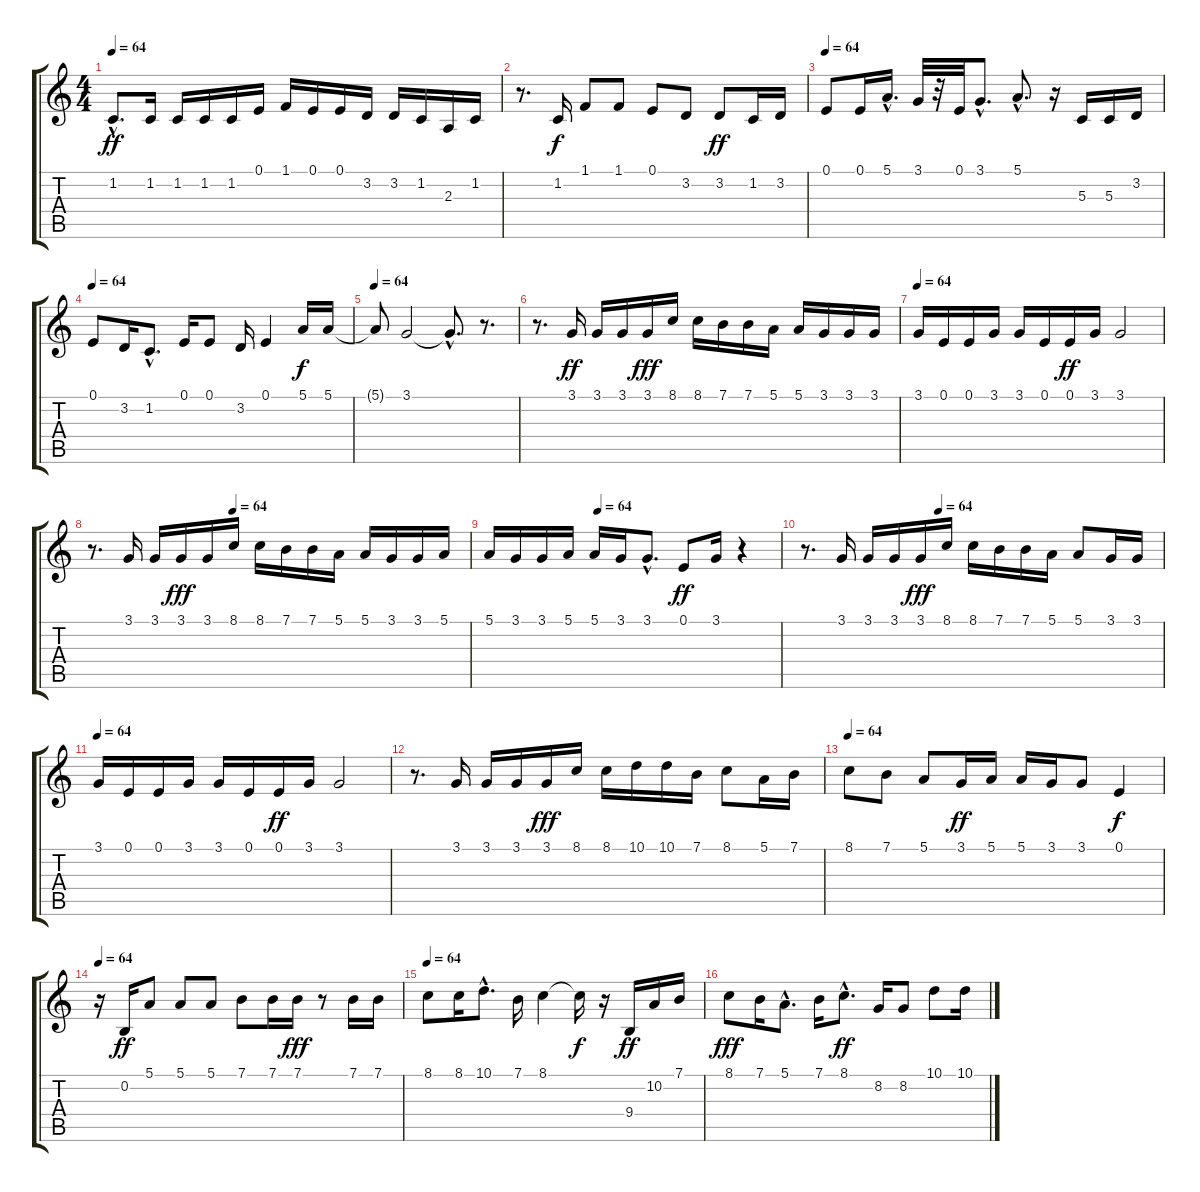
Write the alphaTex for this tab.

\track "" {instrument violin}
\staff {score tabs}
\tuning (E4 B3 G3 D3 A2 E2) {hide}
\ts (4 4)
\tempo 64
\clef g2
\ks c
1.2{hac}.8{d dy ff} 1.2.16 1.2.16 1.2.16 1.2.16 0.1.16 1.1.16 0.1.16 0.1.16 3.2.16 3.2.16 1.2.16 2.3.16 1.2.16 |
r.8{d} 1.2.16{dy f} 1.1.8 1.1.8 0.1.8 3.2.8 3.2.8{dy ff} 1.2.16 3.2.16 |
\tempo 64
0.1.8 0.1.16 5.1{hac}.16{d} 3.1.32 r.32 0.1.32 3.1{hac}.8{d} 5.1{hac}.8{d} r.16 5.3.16 5.3.16 3.2.16 |
\tempo 64
0.1.8 3.2.16 1.2{hac}.8{d} 0.1.16 0.1.8 3.2.16 0.1.4 5.1.16{dy f} 5.1.16 |
\tempo 64
5.1{t}.8 3.1.2 3.1{hac t}.8{d} r.8{d} |
r.8{d} 3.1.16{dy ff} 3.1.16 3.1.16 3.1.16{dy fff} 8.1.16 8.1.16 7.1.16 7.1.16 5.1.16 5.1.16 3.1.16 3.1.16 3.1.16 |
\tempo 64
3.1.16 0.1.16 0.1.16 3.1.16 3.1.16 0.1.16 0.1.16{dy ff} 3.1.16 3.1.2 |
\tempo (64 0.375)
r.8{d} 3.1.16 3.1.16 3.1.16{dy fff} 3.1.16 8.1.16 8.1.16 7.1.16 7.1.16 5.1.16 5.1.16 3.1.16 3.1.16 5.1.16 |
\tempo (64 0.375)
5.1.16 3.1.16 3.1.16 5.1.16 5.1.16 3.1.16 3.1{hac}.8{d} 0.1.8{dy ff} 3.1.16 r.4 |
\tempo (64 0.375)
r.8{d} 3.1.16 3.1.16 3.1.16 3.1.16{dy fff} 8.1.16 8.1.16 7.1.16 7.1.16 5.1.16 5.1.8 3.1.16 3.1.16 |
\tempo 64
3.1.16 0.1.16 0.1.16 3.1.16 3.1.16 0.1.16 0.1.16{dy ff} 3.1.16 3.1.2 |
r.8{d} 3.1.16 3.1.16 3.1.16 3.1.16{dy fff} 8.1.16 8.1.16 10.1.16 10.1.16 7.1.16 8.1.8 5.1.16 7.1.16 |
\tempo 64
8.1.8 7.1.8 5.1.8 3.1.16{dy ff} 5.1.16 5.1.16 3.1.16 3.1.8 0.1.4{dy f} |
\tempo 64
r.16 0.2.16{dy ff} 5.1.8 5.1.8 5.1.8 7.1.8 7.1.16 7.1.16{dy fff} r.8 7.1.16 7.1.16 |
\tempo 64
8.1.8 8.1.16 10.1{hac}.8{d} 7.1.16 8.1.4 8.1{t}.16{dy f} r.16 9.4.16{dy ff} 10.2.16 7.1.16 |
8.1.8{dy fff} 7.1.16 5.1{hac}.8{d} 7.1.16 8.1{hac}.8{d dy ff} 8.2.16 8.2.8 10.1.8 10.1.16
